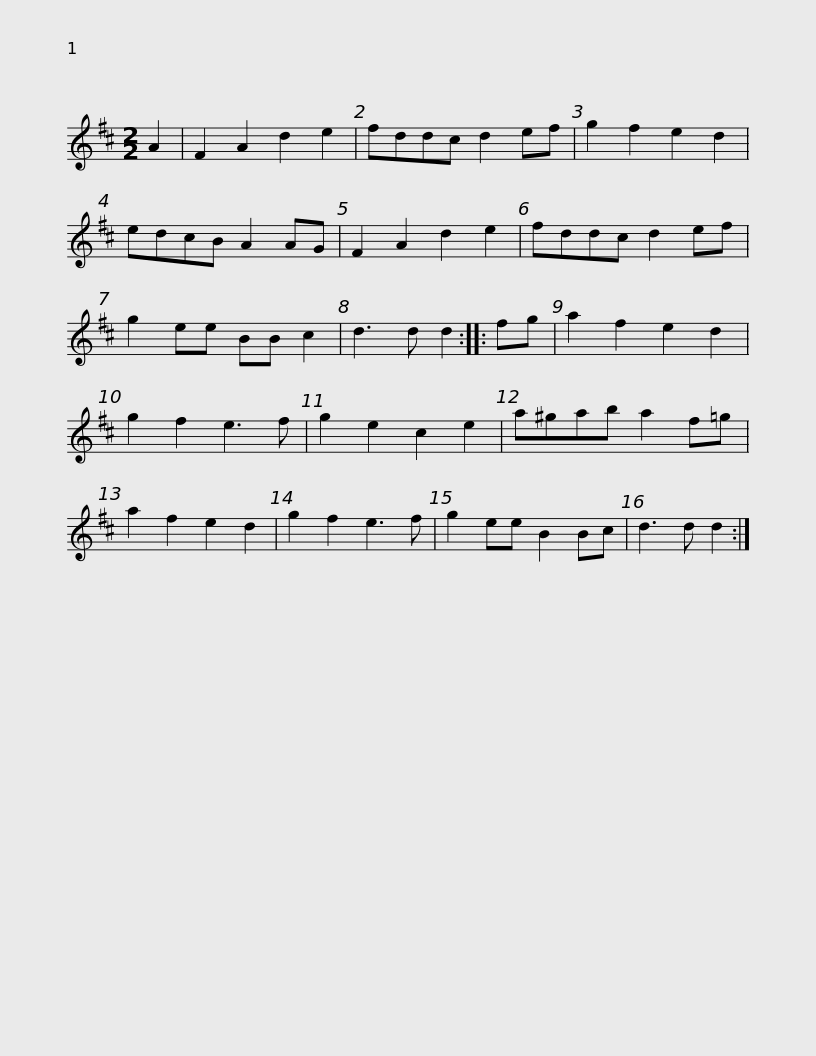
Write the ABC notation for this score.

X:1
L:1/8
M:2/2
I:linebreak $
K:D
V:1 treble
V:1
 A2 | F2 A2 d2 e2 | fddc d2 ef | g2 f2 e2 d2 | edcB A2 AG | %5
 F2 A2 d2 e2 | fddc d2 ef | g2 ee BB c2 |$ d3 d d2 :: fg | %10
 a2 f2 e2 d2 | g2 f2 e3 f | g2 e2 c2 e2 | a^gab a2 f=g | a2 f2 e2 d2 | %15
 g2 f2 e3 f |$ g2 ee B2 Bc | d3 d d2 :| %18
